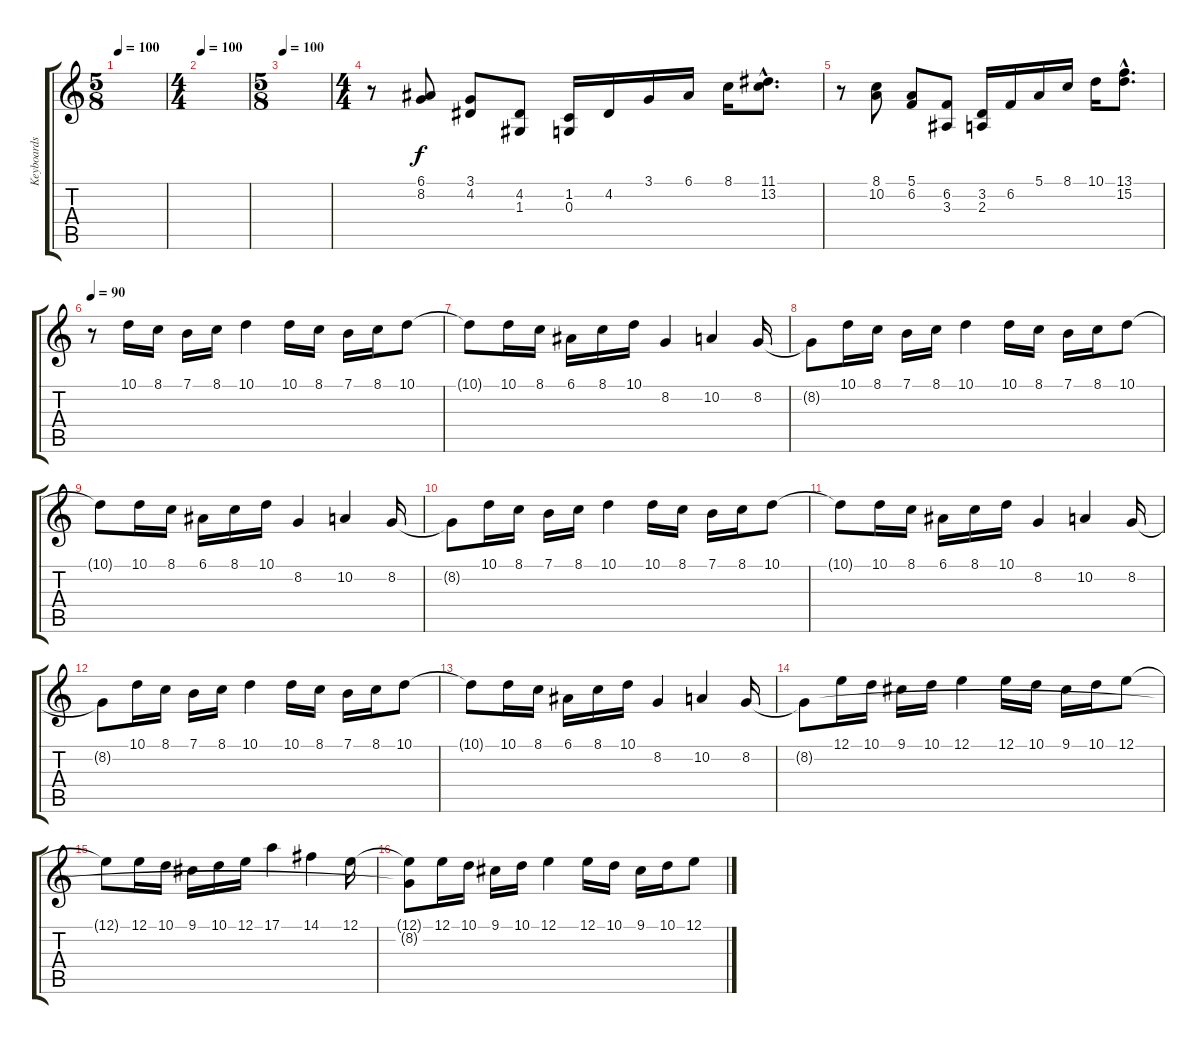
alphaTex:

\track ("Keyboards" "Keyboards") {instrument synthbrass1}
\staff {score tabs}
\tuning (E4 B3 G3 D3 A2 E2) {hide}
\ts (5 8)
\tempo 100
\clef g2
\ks c
|
\ts (4 4)
\tempo 100
|
\ts (5 8)
\tempo 100
|
\ts (4 4)
r.8 (6.1 8.2).8 (3.1 4.2).8 (4.2 1.3).8 (1.2 0.3).16 4.2.16 3.1.16 6.1.16 8.1.16 (11.1{hac} 13.2{hac}).8{d} |
r.8 (8.1 10.2).8 (5.1 6.2).8 (6.2 3.3).8 (3.2 2.3).16 6.2.16 5.1.16 8.1.16 10.1.16 (13.1{hac} 15.2{hac}).8{d} |
\tempo 90
r.8 10.1.16 8.1.16 7.1.16 8.1.16 10.1.4 10.1.16 8.1.16 7.1.16 8.1.16 10.1.8 |
10.1{t}.8 10.1.16 8.1.16 6.1.16 8.1.16 10.1.16 8.2.4 10.2.4 8.2.16 |
8.2{t}.8 10.1.16 8.1.16 7.1.16 8.1.16 10.1.4 10.1.16 8.1.16 7.1.16 8.1.16 10.1.8 |
10.1{t}.8 10.1.16 8.1.16 6.1.16 8.1.16 10.1.16 8.2.4 10.2.4 8.2.16 |
8.2{t}.8 10.1.16 8.1.16 7.1.16 8.1.16 10.1.4 10.1.16 8.1.16 7.1.16 8.1.16 10.1.8 |
10.1{t}.8 10.1.16 8.1.16 6.1.16 8.1.16 10.1.16 8.2.4 10.2.4 8.2.16 |
8.2{t}.8 10.1.16 8.1.16 7.1.16 8.1.16 10.1.4 10.1.16 8.1.16 7.1.16 8.1.16 10.1.8 |
10.1{t}.8 10.1.16 8.1.16 6.1.16 8.1.16 10.1.16 8.2.4 10.2.4 8.2.16 |
8.2{t}.8 12.1.16 10.1.16 9.1.16 10.1.16 12.1.4 12.1.16 10.1.16 9.1.16 10.1.16 12.1.8 |
12.1{t}.8 12.1.16 10.1.16 9.1.16 10.1.16 12.1.16 17.1.4 14.1.4 12.1.16 |
(12.1{t} 8.2{t}).8 12.1.16 10.1.16 9.1.16 10.1.16 12.1.4 12.1.16 10.1.16 9.1.16 10.1.16 12.1.8
